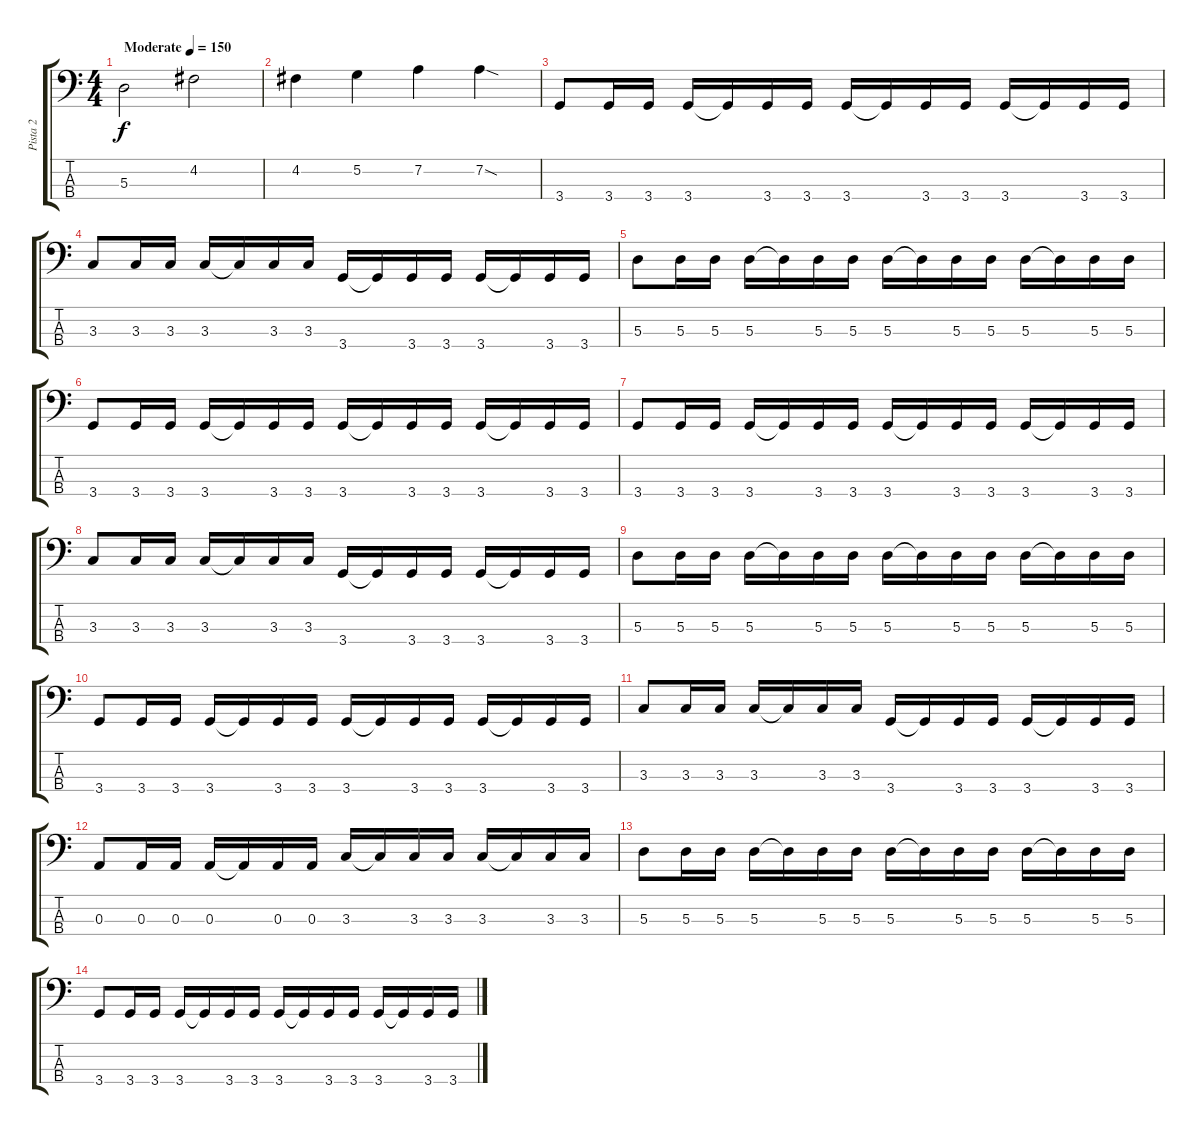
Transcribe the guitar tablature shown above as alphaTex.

\track ("Pista 2" "Pista 2") {instrument electricbassfinger}
\staff {score tabs}
\tuning (G2 D2 A1 E1) {hide}
\ts (4 4)
\tempo (150 "Moderate")
\clef f4
\ks c
5.3.2{dy f instrument electricbassfinger} 4.2.2 |
4.2.4 5.2.4 7.2.4 7.2{sod}.4 |
3.4.8 3.4.16 3.4.16 3.4.16 3.4{t}.16 3.4.16 3.4.16 3.4.16 3.4{t}.16 3.4.16 3.4.16 3.4.16 3.4{t}.16 3.4.16 3.4.16 |
3.3.8 3.3.16 3.3.16 3.3.16 3.3{t}.16 3.3.16 3.3.16 3.4.16 3.4{t}.16 3.4.16 3.4.16 3.4.16 3.4{t}.16 3.4.16 3.4.16 |
5.3.8 5.3.16 5.3.16 5.3.16 5.3{t}.16 5.3.16 5.3.16 5.3.16 5.3{t}.16 5.3.16 5.3.16 5.3.16 5.3{t}.16 5.3.16 5.3.16 |
3.4.8 3.4.16 3.4.16 3.4.16 3.4{t}.16 3.4.16 3.4.16 3.4.16 3.4{t}.16 3.4.16 3.4.16 3.4.16 3.4{t}.16 3.4.16 3.4.16 |
3.4.8 3.4.16 3.4.16 3.4.16 3.4{t}.16 3.4.16 3.4.16 3.4.16 3.4{t}.16 3.4.16 3.4.16 3.4.16 3.4{t}.16 3.4.16 3.4.16 |
3.3.8 3.3.16 3.3.16 3.3.16 3.3{t}.16 3.3.16 3.3.16 3.4.16 3.4{t}.16 3.4.16 3.4.16 3.4.16 3.4{t}.16 3.4.16 3.4.16 |
5.3.8 5.3.16 5.3.16 5.3.16 5.3{t}.16 5.3.16 5.3.16 5.3.16 5.3{t}.16 5.3.16 5.3.16 5.3.16 5.3{t}.16 5.3.16 5.3.16 |
3.4.8 3.4.16 3.4.16 3.4.16 3.4{t}.16 3.4.16 3.4.16 3.4.16 3.4{t}.16 3.4.16 3.4.16 3.4.16 3.4{t}.16 3.4.16 3.4.16 |
3.3.8 3.3.16 3.3.16 3.3.16 3.3{t}.16 3.3.16 3.3.16 3.4.16 3.4{t}.16 3.4.16 3.4.16 3.4.16 3.4{t}.16 3.4.16 3.4.16 |
0.3.8 0.3.16 0.3.16 0.3.16 0.3{t}.16 0.3.16 0.3.16 3.3.16 3.3{t}.16 3.3.16 3.3.16 3.3.16 3.3{t}.16 3.3.16 3.3.16 |
5.3.8 5.3.16 5.3.16 5.3.16 5.3{t}.16 5.3.16 5.3.16 5.3.16 5.3{t}.16 5.3.16 5.3.16 5.3.16 5.3{t}.16 5.3.16 5.3.16 |
3.4.8 3.4.16 3.4.16 3.4.16 3.4{t}.16 3.4.16 3.4.16 3.4.16 3.4{t}.16 3.4.16 3.4.16 3.4.16 3.4{t}.16 3.4.16 3.4.16
